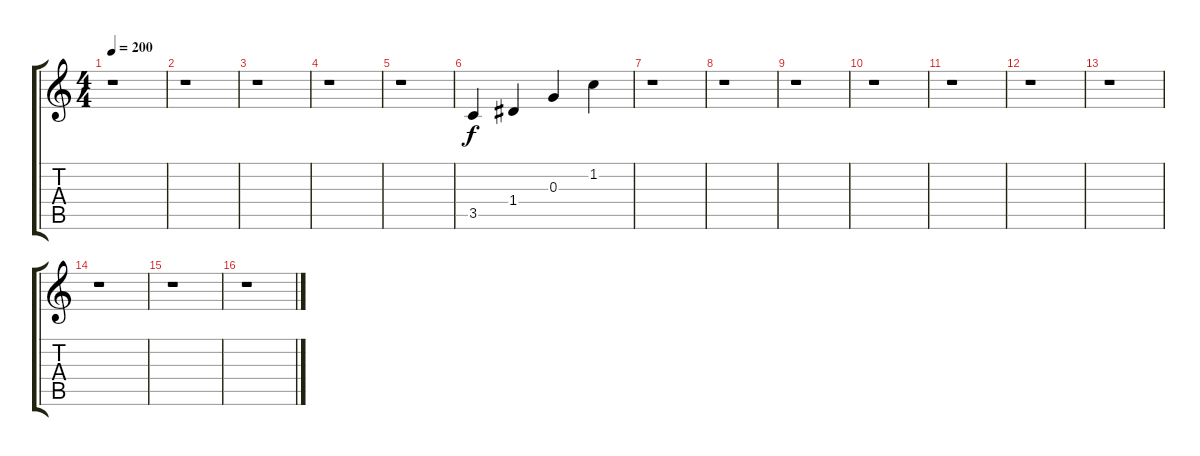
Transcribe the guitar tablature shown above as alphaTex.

\track "" {instrument electricguitarclean}
\staff {score tabs}
\tuning (E4 B3 G3 D3 A2 E2) {hide}
\ts (4 4)
\tempo 200
\clef g2
\ks c
r.1{dy f} |
r.1 |
r.1 |
r.1 |
r.1 |
3.5.4 1.4.4 0.3.4 1.2.4 |
r.1 |
r.1 |
r.1 |
r.1 |
r.1 |
r.1 |
r.1 |
r.1 |
r.1 |
r.1
